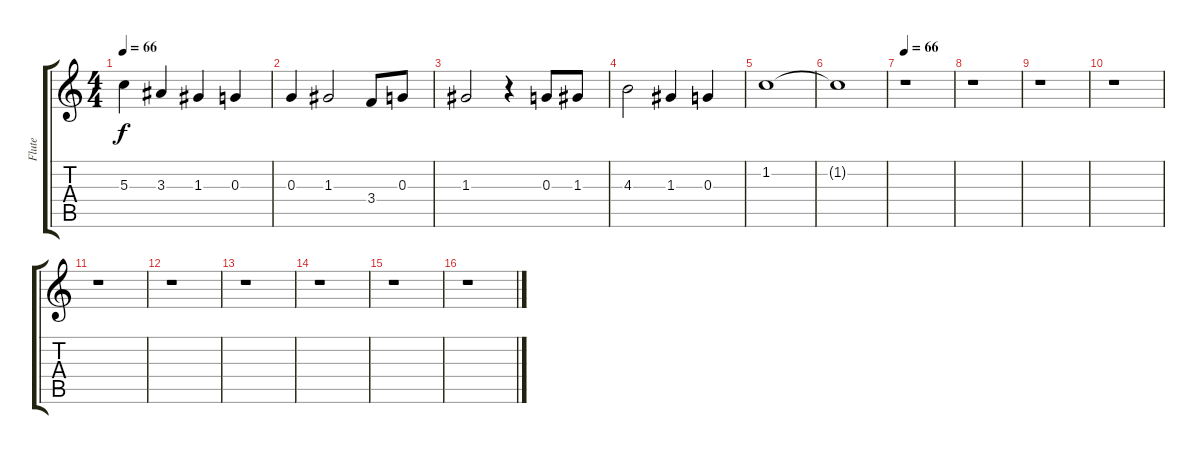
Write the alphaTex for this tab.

\track ("Flute" "Flute") {instrument flute}
\staff {score tabs}
\tuning (E5 B4 G4 D4 A3 E3) {hide}
\ts (4 4)
\tempo 66
\clef g2
\ks c
5.3.4{dy f} 3.3.4 1.3.4 0.3.4 |
0.3.4 1.3.2 3.4.8 0.3.8 |
1.3.2 r.4 0.3.8 1.3.8 |
4.3.2 1.3.4 0.3.4 |
1.2.1{volume 5} |
1.2{t}.1 |
\tempo 66
r.1{volume 13} |
r.1 |
r.1 |
r.1 |
r.1 |
r.1 |
r.1 |
r.1 |
r.1 |
r.1
